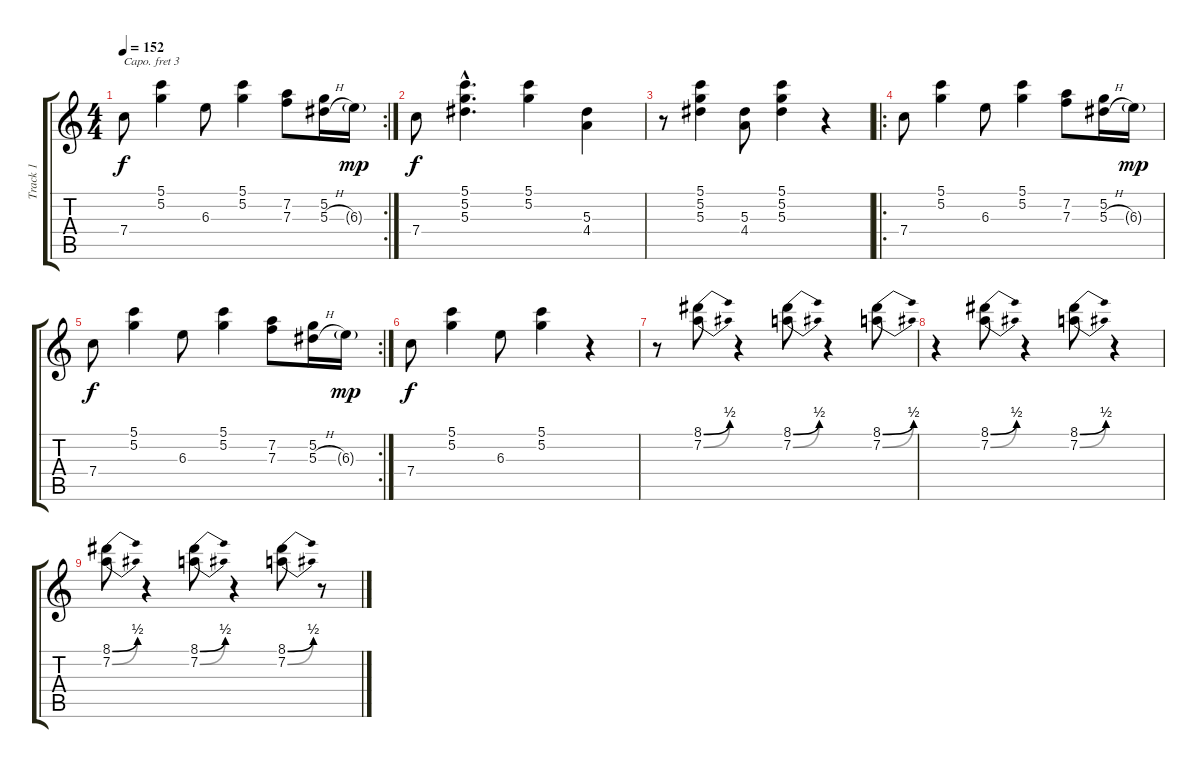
\track ("Track 1" "Track 1") {instrument electricguitarjazz}
\staff {score tabs}
\capo 3
\tuning (E4 B3 G3 D3 A2 E2) {hide}
\rc 2
\ts (4 4)
\tempo 152
\clef g2
\ks c
7.4.8{dy f} (5.1 5.2).4 6.3.8 (5.1 5.2).4 (7.2 7.3).8 (5.2 5.3{h}).16 6.3{g}.16{dy mp} |
7.4.8{dy f} (5.1{hac} 5.2{hac} 5.3{hac}).4{d} (5.1 5.2).4 (5.3 4.4).4 |
r.8 (5.1 5.2 5.3).4 (5.3 4.4).8 (5.1 5.2 5.3).4 r.4 |
\ro
7.4.8 (5.1 5.2).4 6.3.8 (5.1 5.2).4 (7.2 7.3).8 (5.2 5.3{h}).16 6.3{g}.16{dy mp} |
\rc 2
7.4.8{dy f} (5.1 5.2).4 6.3.8 (5.1 5.2).4 (7.2 7.3).8 (5.2 5.3{h}).16 6.3{g}.16{dy mp} |
7.4.8{dy f} (5.1 5.2).4 6.3.8 (5.1 5.2).4 r.4 |
r.8 (8.1{be (bend 0 0 60 2)} 7.2{be (bend 0 0 60 2)}).8 r.4 (8.1{be (bend 0 0 60 2)} 7.2{be (bend 0 0 60 2)}).8 r.4 (8.1{be (bend 0 0 60 2)} 7.2{be (bend 0 0 60 2)}).8 |
r.4 (8.1{be (bend 0 0 60 2)} 7.2{be (bend 0 0 60 2)}).8 r.4 (8.1{be (bend 0 0 60 2)} 7.2{be (bend 0 0 60 2)}).8 r.4 |
(8.1{be (bend 0 0 60 2)} 7.2{be (bend 0 0 60 2)}).8 r.4 (8.1{be (bend 0 0 60 2)} 7.2{be (bend 0 0 60 2)}).8 r.4 (8.1{be (bend 0 0 60 2)} 7.2{be (bend 0 0 60 2)}).8 r.8
